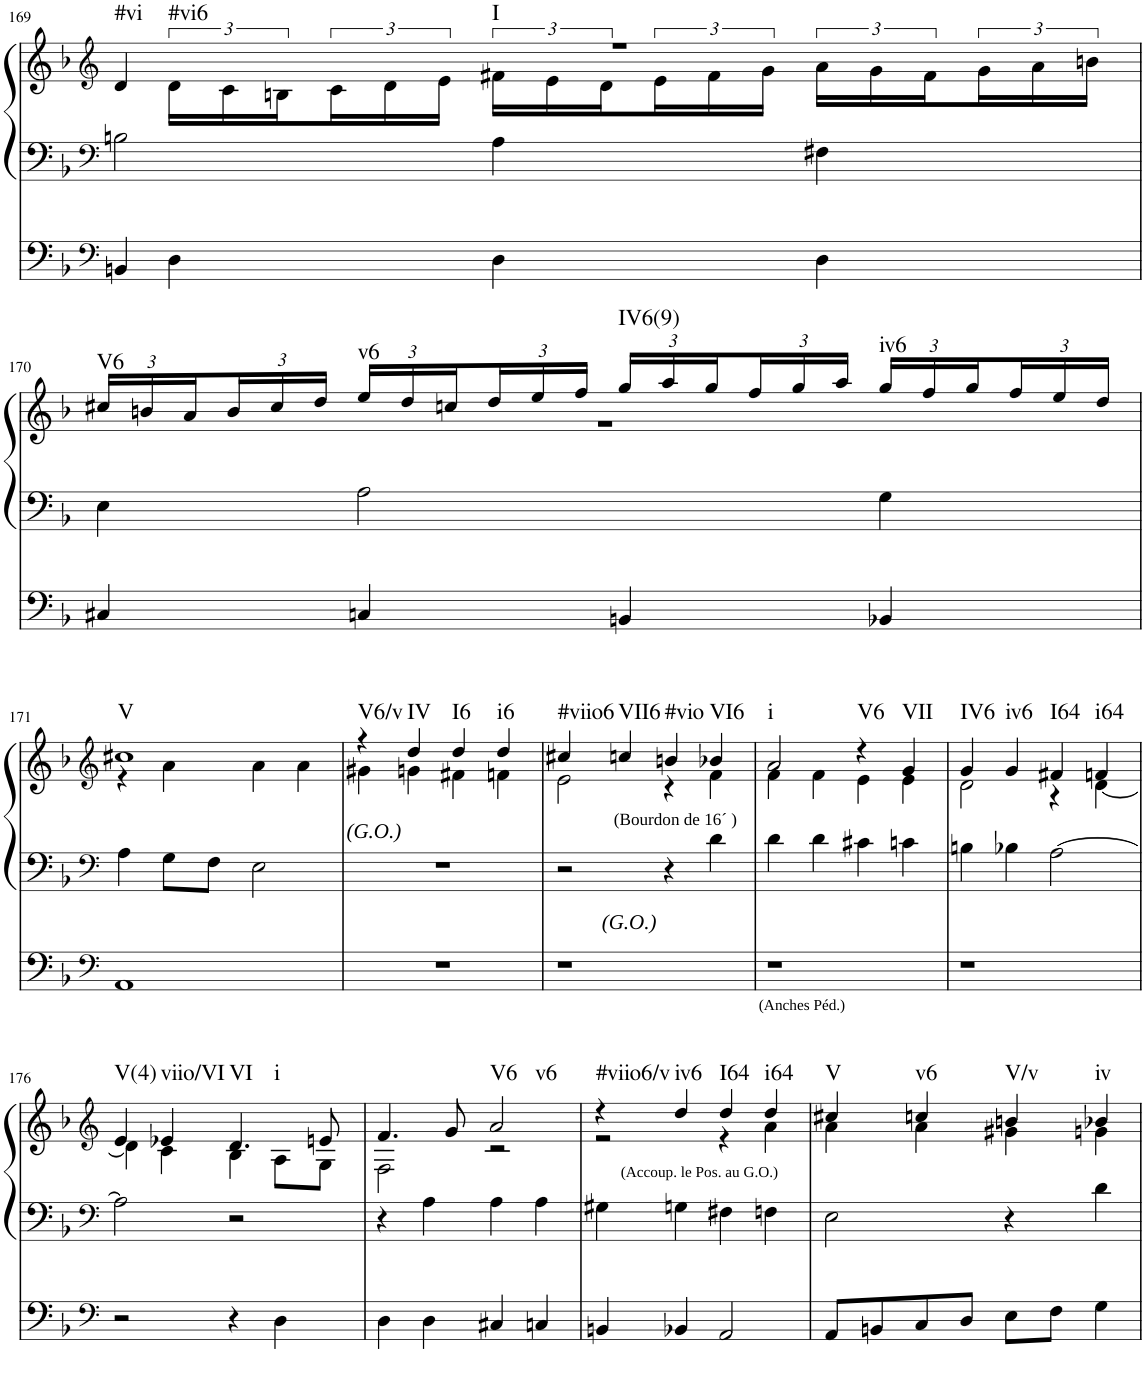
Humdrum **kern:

**kern	**kern	**kern	**harte
*part2	*part1	*part1	*part1
*staff3	*staff2	*staff1	*
*I"Pedal	*I"linke Hand	*	*
!!LO:PB:g=z
*clefF4	*clefF4	*clefG2	*
*k[b-]	*k[b-]	*k[b-]	*
*M4/4	*M4/4	*M4/4	*
=169	=169	=169	=169
*	*	*^	*
!	!	!	!	!LO:H:n=1:kt=#vi
!	!	!	!	!LO:H:n=2:kt=#vi6
!	!	!	!	!LO:H:n=3:kt=I
4BBn/	2Bn\	1r	4d/	N N N
4D\	.	.	24d\LL	.
.	.	.	24c\	.
.	.	.	24Bn\	.
.	.	.	24c\	.
.	.	.	24d\	.
.	.	.	24e\JJ	.
4D\	4A\	.	24f#X\LL	.
.	.	.	24e\	.
.	.	.	24d\	.
.	.	.	24e\	.
.	.	.	24f#\	.
.	.	.	24g\JJ	.
4D\	4F#X\	.	24a\LL	.
.	.	.	24g\	.
.	.	.	24f#\	.
.	.	.	24g\	.
.	.	.	24a\	.
.	.	.	24bn\JJ	.
!!LO:LB:g=z	!!
=170	=170	=170	=170	=170
*	*	*Xbrackettup	*	*
!	!	!	!	!LO:H:kt=V6
4C#X/	4E\	24cc#X/LL	1r	N
.	.	24bn/	.	.
.	.	24a/	.	.
.	.	24b/	.	.
.	.	24cc#/	.	.
.	.	24dd/JJ	.	.
!	!	!	!	!LO:H:kt=v6
4Cn/	2A\	24ee/LL	.	N
.	.	24dd/	.	.
.	.	24ccn/	.	.
.	.	24dd/	.	.
.	.	24ee/	.	.
.	.	24ff/JJ	.	.
!	!	!	!	!LO:H:kt=IV6(9)
4BBn/	.	24gg/LL	.	N
.	.	24aa/	.	.
.	.	24gg/	.	.
.	.	24ff/	.	.
.	.	24gg/	.	.
.	.	24aa/JJ	.	.
!	!	!	!	!LO:H:kt=iv6
4BB-X/	4G\	24gg/LL	.	N
.	.	24ff/	.	.
.	.	24gg/	.	.
.	.	24ff/	.	.
.	.	24ee/	.	.
.	.	24dd/JJ	.	.
!!LO:LB:g=z	!!
=171	=171	=171	=171	=171
*clefF4	*clefF4	*clefG2	*	*
!	!	!	!	!LO:H:kt=V
1AA	4A\	1cc#X	4r	N
.	8G\L	.	4a\	.
.	8F\J	.	.	.
.	2E\	.	4a\	.
.	.	.	4a\	.
=172	=172	=172	=172	=172
!	!	!LO:TX:b:i:t=(G.O.)	!	!LO:H:kt=V6/v
1r	1r	4r	4g#X\	N
!	!	!	!	!LO:H:kt=IV
.	.	4dd/	4gn\	N
!	!	!	!	!LO:H:kt=I6
.	.	4dd/	4f#X\	N
!	!	!	!	!LO:H:kt=i6
.	.	4dd/	4fn\	N
=173	=173	=173	=173	=173
!	!	!	!	!LO:H:kt=#viio6
1r	2r	4cc#X/	2e\	N
!	!	!	!	!LO:H:kt=VII6
.	.	4ccn/	.	N
!	!	!	!	!LO:H:kt=#vio
.	4r	4bn/	4r	N
!	!	!LO:TX:b:t=(Bourdon de 16´ )	!	!LO:H:kt=VI6
.	4d\	4b-X/	4f\	N
=174	=174	=174	=174	=174
!LO:TX:b:t=(Anches Péd.)	!	!	!	!
!LO:TX:a:i:t=(G.O.)	!	!	!	!LO:H:kt=i
1r	4d\	2a/	4f\	N
.	4d\	.	4f\	.
!	!	!	!	!LO:H:kt=V6
.	4c#X\	4r	4e\	N
!	!	!	!	!LO:H:kt=VII
.	4cn\	4g/	4e\	N
=175	=175	=175	=175	=175
!	!	!	!	!LO:H:kt=IV6
1r	4Bn\	4g/	2d\	N
!	!	!	!	!LO:H:kt=iv6
.	4B-X\	4g/	.	N
!	!	!	!	!LO:H:kt=I64
.	[2A\	4f#X/	4r	N
!	!	!	!	!LO:H:kt=i64
.	.	4fn/	[4d\	N
!!LO:LB:g=z	!!
=176	=176	=176	=176	=176
*clefF4	*clefF4	*clefG2	*	*
!	!	!	!	!LO:H:kt=V(4)
2r	2A\]	4e/	4d\]	N
!	!	!	!	!LO:H:kt=viio/VI
.	.	4e-X/	4c\	N
!	!	!	!	!LO:H:n=1:kt=VI
!	!	!	!	!LO:H:n=2:kt=i
4r	2r	4.d/	4B-\	N N
4D\	.	.	8A\L	.
.	.	8en/	8G\J	.
=177	=177	=177	=177	=177
4D\	4r	4.f/	2F\	.
4D\	4A\	.	.	.
.	.	8g/	.	.
!	!	!	!	!LO:H:n=1:kt=V6
!	!	!	!	!LO:H:n=2:kt=v6
4C#X/	4A\	2a/	2r	N N
4Cn/	4A\	.	.	.
=178	=178	=178	=178	=178
!	!	!	!	!LO:H:kt=#viio6/v
4BBn/	4G#X\	4r	2r	N
!	!LO:TX:a:t=(Accoup. le Pos. au G.O.)	!	!	!LO:H:kt=iv6
4BB-X/	4Gn\	4dd/	.	N
!	!	!	!	!LO:H:kt=I64
2AA/	4F#X\	4dd/	4r	N
!	!	!	!	!LO:H:kt=i64
.	4Fn\	4dd/	4a\	N
=179	=179	=179	=179	=179
!	!	!	!	!LO:H:kt=V
8AA/L	2E\	4cc#X/	4a\	N
8BBn/	.	.	.	.
!	!	!	!	!LO:H:kt=v6
8C/	.	4ccn/	4a\	N
8D/J	.	.	.	.
!	!	!	!	!LO:H:kt=V/v
8E\L	4r	4bn/	4g#X\	N
8F\J	.	.	.	.
!	!	!	!	!LO:H:kt=iv
4G\	4d\	4b-X/	4gn\	N
*	*	*v	*v	*
=	=	=	=
*-	*-	*-	*-
